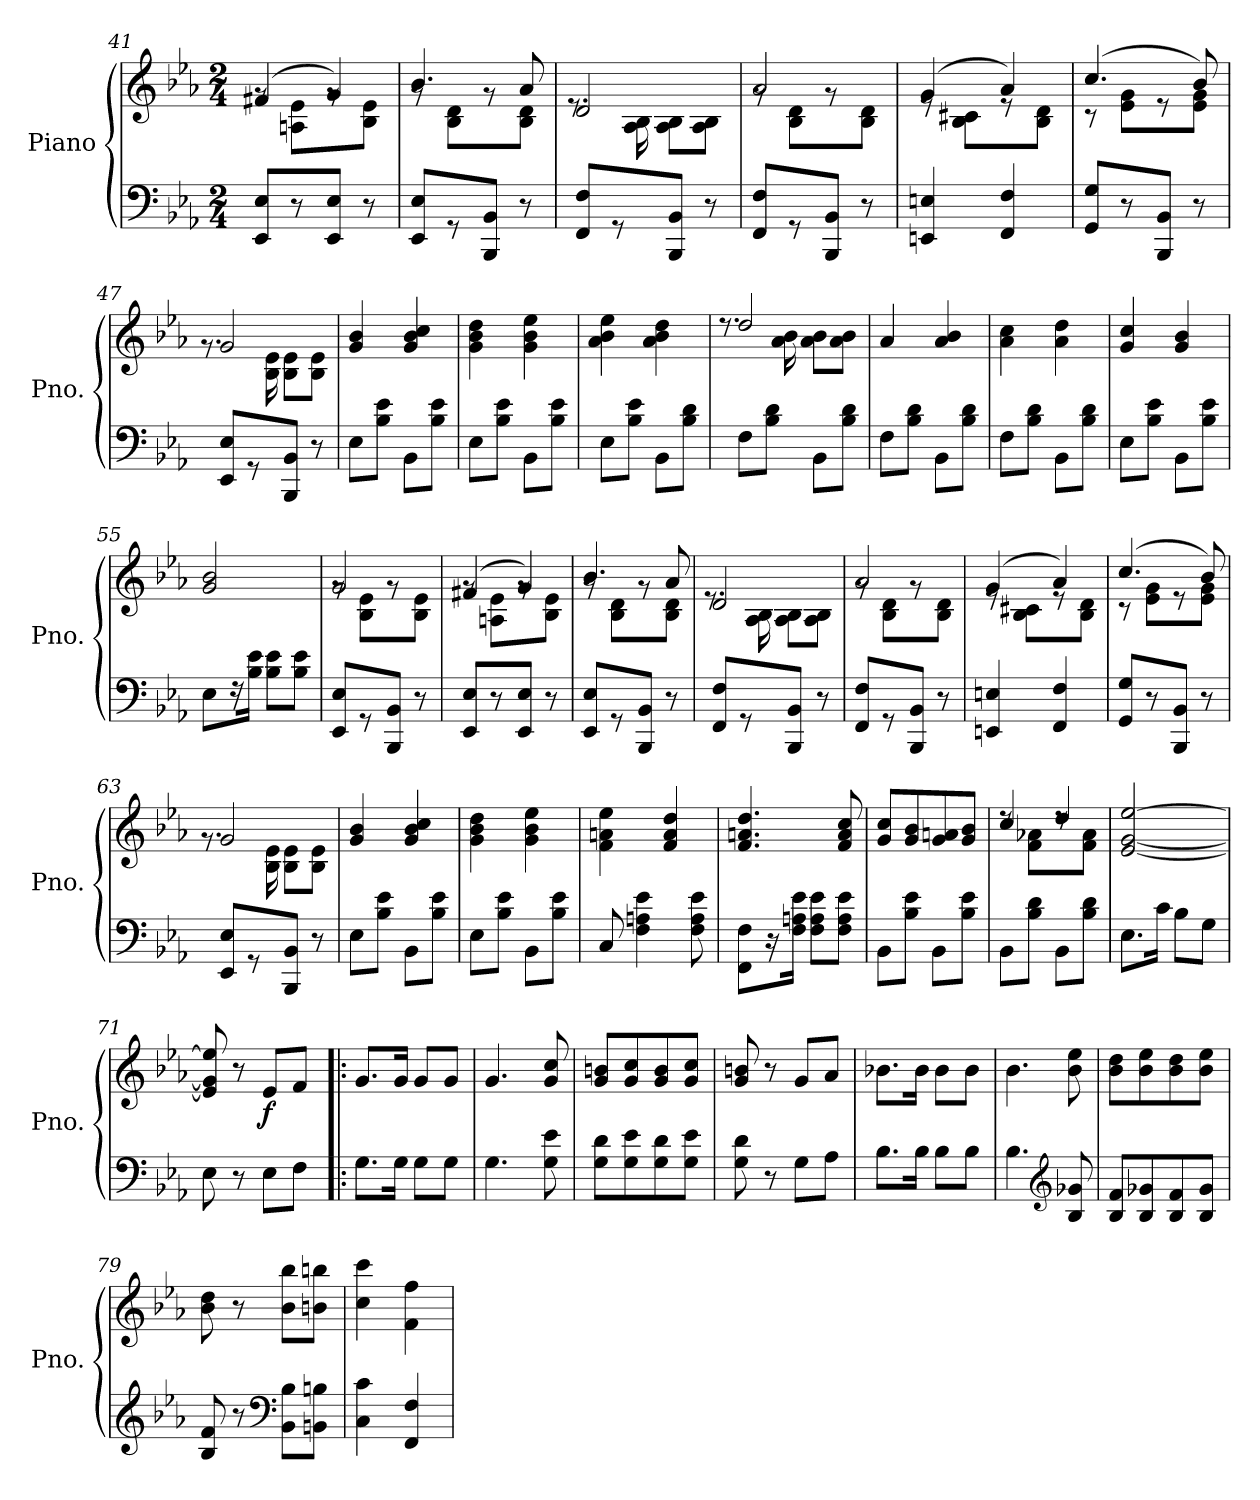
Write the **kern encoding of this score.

**kern	**kern	**dynam
*part1	*part1	*part1
*staff2	*staff1	*staff1/2
*I"Piano	*	*
*I'Pno.	*	*
*clefF4	*clefG2	*
*k[b-e-a-]	*k[b-e-a-]	*
*M2/4	*M2/4	*
=41	=41	=41
*	*^	*
8EE-/ 8E-/L	(>4f#X/	8rg	.
8r	.	8An\ 8e-\L	.
8EE-/ 8E-/J	4g/)	8rg	.
8r	.	8B-\ 8e-\J	.
=42	=42	=42	=42
8EE-/ 8E-/L	4.b-/	8rg	.
8r	.	8B-\ 8d\L	.
8BBB-/ 8BB-/J	.	8rg	.
8r	8a-/	8B-\ 8d\J	.
=43	=43	=43	=43
8FF/ 8F/L	2d/	8.re	.
8r	.	.	.
.	.	16A-\ 16B-\	.
8BBB-/ 8BB-/J	.	8A-\ 8B-\L	.
8r	.	8A-\ 8B-\J	.
=44	=44	=44	=44
8FF/ 8F/L	2a-/	8rg	.
8r	.	8B-\ 8d\L	.
8BBB-/ 8BB-/J	.	8rg	.
8r	.	8B-\ 8d\J	.
!!LO:LB:g=z	!!
=45	=45	=45	=45
4EEn/ 4En/	(>4g/	8re	.
.	.	8B-\ 8c#X\L	.
4FF/ 4F/	4a-/)	8re	.
.	.	8B-\ 8d\J	.
=46	=46	=46	=46
8GG/ 8G/L	(>4.cc/	8r	.
8r	.	8e-\ 8g\L	.
8BBB-/ 8BB-/J	.	8r	.
8r	8b-/)	8e-\ 8g\J	.
=47	=47	=47	=47
8EE-/ 8E-/L	2g/	8.rg	.
8r	.	.	.
.	.	16B-\ 16e-\	.
8BBB-/ 8BB-/J	.	8B-\ 8e-\L	.
8r	.	8B-\ 8e-\J	.
*	*v	*v	*
=48	=48	=48
8E-\L	4g/ 4b-/	.
8B-\ 8e-\J	.	.
8BB-\L	4g/ 4b-/ 4cc/	.
8B-\ 8e-\J	.	.
=49	=49	=49
8E-\L	4g\ 4b-\ 4dd\	.
8B-\ 8e-\J	.	.
8BB-\L	4g\ 4b-\ 4ee-\	.
8B-\ 8e-\J	.	.
!!LO:PB:g=z
=50	=50	=50
8E-\L	4a-\ 4b-\ 4ee-\	.
8B-\ 8e-\J	.	.
8BB-\L	4a-\ 4b-\ 4dd\	.
8B-\ 8d\J	.	.
=51	=51	=51
*	*^	*
8F\L	2dd/	8.rdd	.
8B-\ 8d\J	.	.	.
.	.	16a-\ 16b-\	.
8BB-\L	.	8a-\ 8b-\L	.
8B-\ 8d\J	.	8a-\ 8b-\J	.
*	*v	*v	*
=52	=52	=52
8F\L	4a-/	.
8B-\ 8d\J	.	.
8BB-\L	4a-/ 4b-/	.
8B-\ 8d\J	.	.
=53	=53	=53
8F\L	4a-\ 4cc\	.
8B-\ 8d\J	.	.
8BB-\L	4a-\ 4dd\	.
8B-\ 8d\J	.	.
=54	=54	=54
8E-\L	4g/ 4cc/	.
8B-\ 8e-\J	.	.
8BB-\L	4g/ 4b-/	.
8B-\ 8e-\J	.	.
=55	=55	=55
8E-\L	2g/ 2b-/	.
16rF	.	.
16B-\ 16e-\Jk	.	.
8B-\ 8e-\L	.	.
8B-\ 8e-\J	.	.
!!LO:LB:g=z
=56	=56	=56
*	*^	*
8EE-/ 8E-/L	2g/	8rg	.
8r	.	8B-\ 8e-\L	.
8BBB-/ 8BB-/J	.	8rg	.
8r	.	8B-\ 8e-\J	.
=57	=57	=57	=57
8EE-/ 8E-/L	(>4f#X/	8rg	.
8r	.	8An\ 8e-\L	.
8EE-/ 8E-/J	4g/)	8rg	.
8r	.	8B-\ 8e-\J	.
=58	=58	=58	=58
8EE-/ 8E-/L	4.b-/	8rg	.
8r	.	8B-\ 8d\L	.
8BBB-/ 8BB-/J	.	8rg	.
8r	8a-/	8B-\ 8d\J	.
=59	=59	=59	=59
8FF/ 8F/L	2d/	8.re	.
8r	.	.	.
.	.	16A-\ 16B-\	.
8BBB-/ 8BB-/J	.	8A-\ 8B-\L	.
8r	.	8A-\ 8B-\J	.
=60	=60	=60	=60
8FF/ 8F/L	2a-/	8rg	.
8r	.	8B-\ 8d\L	.
8BBB-/ 8BB-/J	.	8rg	.
8r	.	8B-\ 8d\J	.
!!LO:LB:g=z	!!
=61	=61	=61	=61
4EEn/ 4En/	(>4g/	8re	.
.	.	8B-\ 8c#X\L	.
4FF/ 4F/	4a-/)	8re	.
.	.	8B-\ 8d\J	.
=62	=62	=62	=62
8GG/ 8G/L	(>4.cc/	8r	.
8r	.	8e-\ 8g\L	.
8BBB-/ 8BB-/J	.	8r	.
8r	8b-/)	8e-\ 8g\J	.
=63	=63	=63	=63
8EE-/ 8E-/L	2g/	8.rg	.
8r	.	.	.
.	.	16B-\ 16e-\	.
8BBB-/ 8BB-/J	.	8B-\ 8e-\L	.
8r	.	8B-\ 8e-\J	.
*	*v	*v	*
=64	=64	=64
8E-\L	4g/ 4b-/	.
8B-\ 8e-\J	.	.
8BB-\L	4g/ 4b-/ 4cc/	.
8B-\ 8e-\J	.	.
=65	=65	=65
8E-\L	4g\ 4b-\ 4dd\	.
8B-\ 8e-\J	.	.
8BB-\L	4g\ 4b-\ 4ee-\	.
8B-\ 8e-\J	.	.
!!LO:LB:g=z
=66	=66	=66
8C/	4f\ 4an\ 4ee-\	.
4F\ 4An\ 4e-\	.	.
.	4f/ 4a/ 4dd/	.
8F\ 8A\ 8e-\	.	.
=67	=67	=67
8FF\ 8F\L	4.f/ 4.an/ 4.dd/	.
16r	.	.
16F\ 16An\ 16e-\Jk	.	.
8F\ 8A\ 8e-\L	.	.
8F\ 8A\ 8e-\J	8f/ 8a/ 8cc/	.
=68	=68	=68
8BB-\L	8g/ 8cc/L	.
8B-\ 8e-\J	8g/ 8b-/	.
8BB-\L	8g/ 8an/	.
8B-\ 8e-\J	8g/ 8b-/J	.
=69	=69	=69
*	*^	*
8BB-\L	4cc/	8rdd	.
8B-\ 8d\J	.	8f\ 8a-X\L	.
8BB-\L	4dd/	8rdd	.
8B-\ 8d\J	.	8f\ 8a-\J	.
*	*v	*v	*
=70	=70	=70
8.E-\L	[2e-/ [2g/ [2ee-/	.
16c\Jk	.	.
8B-\L	.	.
8G\J	.	.
=71	=71	=71
8E-\	8e-/] 8g/] 8ee-/]	.
8r	8r	.
!	!	!LO:DY:b
8E-\L	8e-/L	f
8F\J	8f/J	.
!!LO:LB:g=z
=72!|:	=72!|:	=72!|:
8.G\L	8.g/L	.
16G\Jk	16g/Jk	.
8G\L	8g/L	.
8G\J	8g/J	.
=73	=73	=73
4.G\	4.g/	.
8G\ 8e-\	8g/ 8cc/	.
=74	=74	=74
8G\ 8d\L	8g/ 8bn/L	.
8G\ 8e-\	8g/ 8cc/	.
8G\ 8d\	8g/ 8b/	.
8G\ 8e-\J	8g/ 8cc/J	.
=75	=75	=75
8G\ 8d\	8g/ 8bn/	.
8r	8r	.
8G\L	8g/L	.
8A-\J	8a-/J	.
=76	=76	=76
8.B-\L	8.b-X\L	.
16B-\Jk	16b-\Jk	.
8B-\L	8b-\L	.
8B-\J	8b-\J	.
!!LO:PB:g=z
=77	=77	=77
4.B-\	4.b-\	.
*clefG2	*	*
8B-/ 8g-X/	8b-\ 8ee-\	.
=78	=78	=78
8B-/ 8f/L	8b-\ 8dd\L	.
8B-/ 8g-X/	8b-\ 8ee-\	.
8B-/ 8f/	8b-\ 8dd\	.
8B-/ 8g-/J	8b-\ 8ee-\J	.
=79	=79	=79
8B-/ 8f/	8b-\ 8dd\	.
8r	8r	.
*clefF4	*	*
8BB-\ 8B-\L	8b-\ 8bb-\L	.
8BBn\ 8Bn\J	8bn\ 8bbn\J	.
=80	=80	=80
4C\ 4c\	4cc\ 4ccc\	.
4FF/ 4F/	4f\ 4ff\	.
=	=	=
*-	*-	*-
